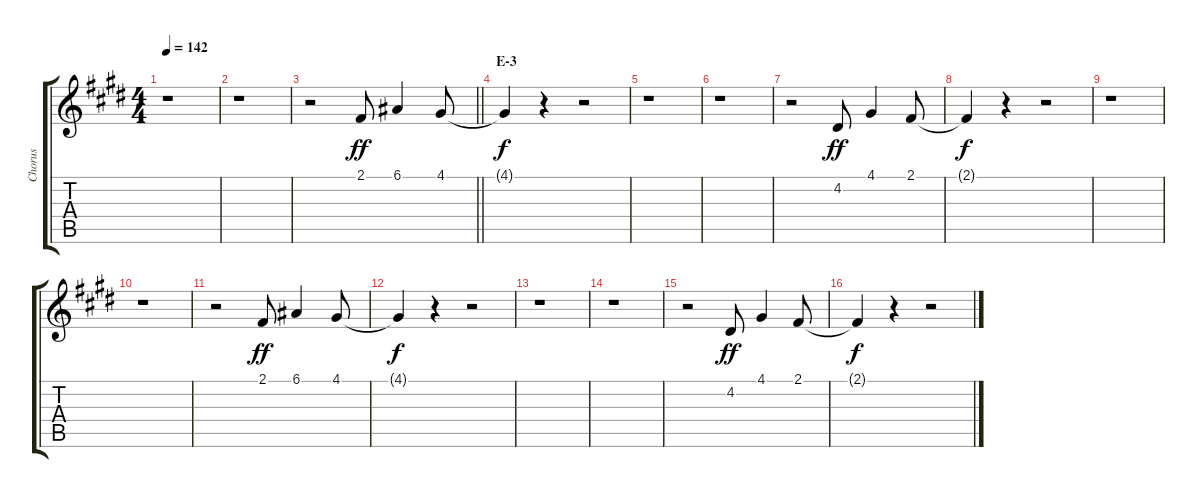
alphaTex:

\track ("Chorus" "Chorus") {instrument voiceoohs}
\staff {score tabs}
\tuning (E4 B3 G3 D3 A2 E2) {hide}
\ts (4 4)
\tempo 142
\clef g2
\ks e
r.1{dy f} |
r.1 |
\barLineRight lightlight
r.2 2.1.8{dy ff} 6.1.4 4.1.8 |
\section ("" "E-3")
4.1{t}.4{dy f} r.4 r.2 |
r.1 |
r.1 |
r.2 4.2.8{dy ff} 4.1.4 2.1.8 |
2.1{t}.4{dy f} r.4 r.2 |
r.1 |
r.1 |
r.2 2.1.8{dy ff} 6.1.4 4.1.8 |
4.1{t}.4{dy f} r.4 r.2 |
r.1 |
r.1 |
r.2 4.2.8{dy ff} 4.1.4 2.1.8 |
2.1{t}.4{dy f} r.4 r.2
